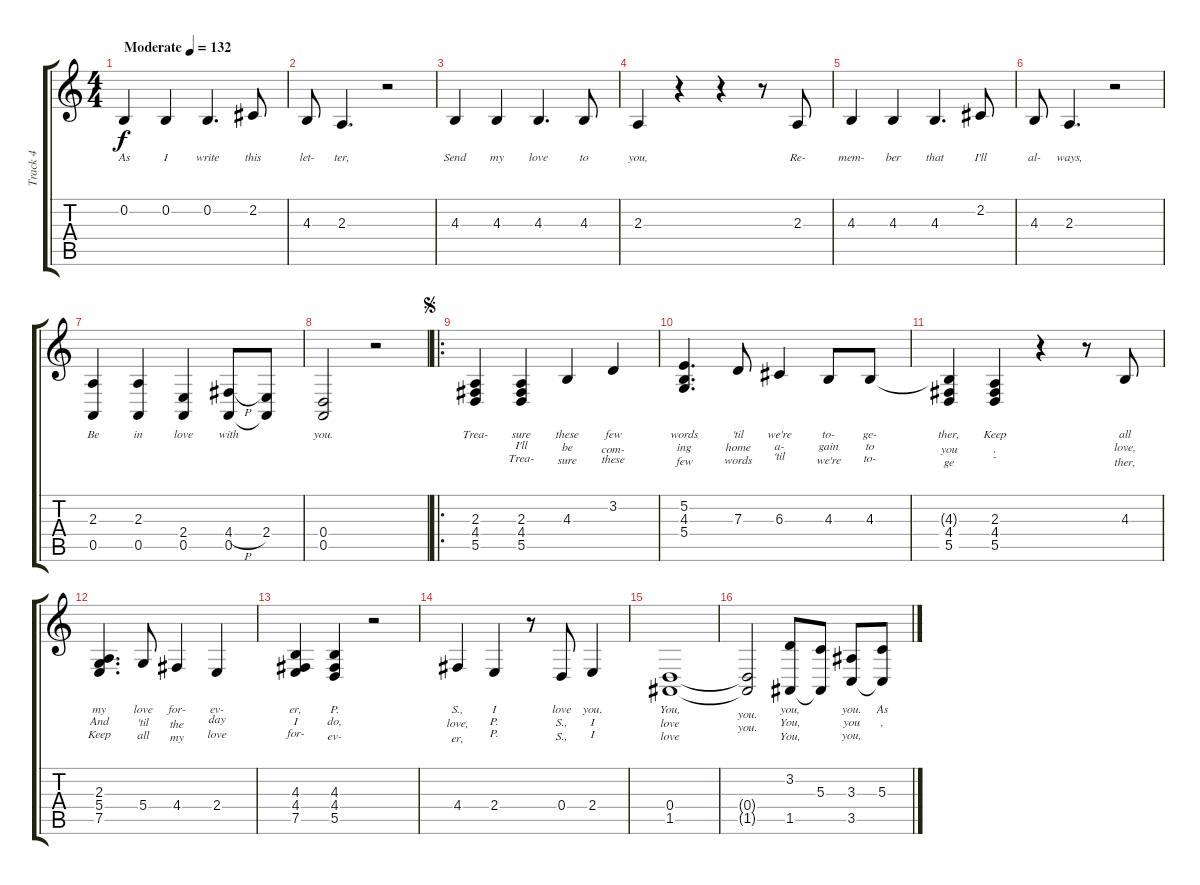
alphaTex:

\track ("Track 4" "Track 4") {instrument altosax}
\staff {score tabs}
\tuning (E4 B3 G3 D3 A2 E2) {hide}
\ts (4 4)
\tempo (132 "Moderate")
\clef g2
\ks c
0.2.4{lyrics (0 "As") lyrics (1 "") lyrics (2 "") lyrics (3 "") lyrics (4 "") dy f instrument altosax} 0.2.4{lyrics (0 "I") lyrics (1 "") lyrics (2 "") lyrics (3 "") lyrics (4 "")} 0.2.4{d lyrics (0 "write") lyrics (1 "") lyrics (2 "") lyrics (3 "") lyrics (4 "")} 2.2.8{lyrics (0 "this") lyrics (1 "") lyrics (2 "") lyrics (3 "") lyrics (4 "")} |
4.3.8{lyrics (0 "let-") lyrics (1 "") lyrics (2 "") lyrics (3 "") lyrics (4 "")} 2.3.4{d lyrics (0 "ter,") lyrics (1 "") lyrics (2 "") lyrics (3 "") lyrics (4 "")} r.2 |
4.3.4{lyrics (0 "Send") lyrics (1 "") lyrics (2 "") lyrics (3 "") lyrics (4 "")} 4.3.4{lyrics (0 "my") lyrics (1 "") lyrics (2 "") lyrics (3 "") lyrics (4 "")} 4.3.4{d lyrics (0 "love") lyrics (1 "") lyrics (2 "") lyrics (3 "") lyrics (4 "")} 4.3.8{lyrics (0 "to") lyrics (1 "") lyrics (2 "") lyrics (3 "") lyrics (4 "")} |
2.3.4{lyrics (0 "you,") lyrics (1 "") lyrics (2 "") lyrics (3 "") lyrics (4 "")} r.4 r.4 r.8 2.3.8{lyrics (0 "Re-") lyrics (1 "") lyrics (2 "") lyrics (3 "") lyrics (4 "")} |
4.3.4{lyrics (0 "mem-") lyrics (1 "") lyrics (2 "") lyrics (3 "") lyrics (4 "")} 4.3.4{lyrics (0 "ber") lyrics (1 "") lyrics (2 "") lyrics (3 "") lyrics (4 "")} 4.3.4{d lyrics (0 "that") lyrics (1 "") lyrics (2 "") lyrics (3 "") lyrics (4 "")} 2.2.8{lyrics (0 "I'll") lyrics (1 "") lyrics (2 "") lyrics (3 "") lyrics (4 "")} |
4.3.8{lyrics (0 "al-") lyrics (1 "") lyrics (2 "") lyrics (3 "") lyrics (4 "")} 2.3.4{d lyrics (0 "ways,") lyrics (1 "") lyrics (2 "") lyrics (3 "") lyrics (4 "")} r.2 |
(2.3 0.5).4{lyrics (0 "Be") lyrics (1 "") lyrics (2 "") lyrics (3 "") lyrics (4 "")} (2.3 0.5).4{lyrics (0 "in") lyrics (1 "") lyrics (2 "") lyrics (3 "") lyrics (4 "")} (2.4 0.5).4{lyrics (0 "love") lyrics (1 "") lyrics (2 "") lyrics (3 "") lyrics (4 "")} (4.4{h} 0.5).8{lyrics (0 "with") lyrics (1 "") lyrics (2 "") lyrics (3 "") lyrics (4 "")} (2.4 0.5{t}).8{lyrics (0 "") lyrics (1 "") lyrics (2 "") lyrics (3 "") lyrics (4 "")} |
(0.4 0.5).2{lyrics (0 "you.") lyrics (1 "") lyrics (2 "") lyrics (3 "") lyrics (4 "")} r.2 |
\ro
\jump segno
(2.3 4.4 5.5).4{lyrics (0 "Trea-") lyrics (1 "") lyrics (2 "") lyrics (3 "") lyrics (4 "")} (2.3 4.4 5.5).4{lyrics (0 "sure") lyrics (1 "I'll") lyrics (2 "Trea-") lyrics (3 "") lyrics (4 "")} 4.3.4{lyrics (0 "these") lyrics (1 "be") lyrics (2 "sure") lyrics (3 "") lyrics (4 "")} 3.2.4{lyrics (0 "few") lyrics (1 "com-") lyrics (2 "these") lyrics (3 "") lyrics (4 "")} |
(5.2 4.3 5.4).4{d lyrics (0 "words") lyrics (1 "ing") lyrics (2 "few") lyrics (3 "") lyrics (4 "")} 7.3.8{lyrics (0 "'til") lyrics (1 "home") lyrics (2 "words") lyrics (3 "") lyrics (4 "")} 6.3.4{lyrics (0 "we're") lyrics (1 "a-") lyrics (2 "'til") lyrics (3 "") lyrics (4 "")} 4.3.8{lyrics (0 "to-") lyrics (1 "gain") lyrics (2 "we're") lyrics (3 "") lyrics (4 "")} 4.3.8{lyrics (0 "ge-") lyrics (1 "to") lyrics (2 "to-") lyrics (3 "") lyrics (4 "")} |
(4.3{t} 4.4 5.5).4{lyrics (0 "ther,") lyrics (1 "you") lyrics (2 "ge") lyrics (3 "") lyrics (4 "")} (2.3 4.4 5.5).4{lyrics (0 "Keep") lyrics (1 ",") lyrics (2 "-") lyrics (3 "") lyrics (4 "")} r.4 r.8 4.3.8{lyrics (0 "all") lyrics (1 "love,") lyrics (2 "ther,") lyrics (3 "") lyrics (4 "")} |
(2.3 5.4 7.5).4{d lyrics (0 "my") lyrics (1 "And") lyrics (2 "Keep") lyrics (3 "") lyrics (4 "")} 5.4.8{lyrics (0 "love") lyrics (1 "'til") lyrics (2 "all") lyrics (3 "") lyrics (4 "")} 4.4.4{lyrics (0 "for-") lyrics (1 "the") lyrics (2 "my") lyrics (3 "") lyrics (4 "")} 2.4.4{lyrics (0 "ev-") lyrics (1 "day") lyrics (2 "love") lyrics (3 "") lyrics (4 "")} |
(4.3 4.4 7.5).4{lyrics (0 "er,") lyrics (1 "I") lyrics (2 "for-") lyrics (3 "") lyrics (4 "")} (4.3 4.4 5.5).4{lyrics (0 "P.") lyrics (1 "do,") lyrics (2 "ev-") lyrics (3 "") lyrics (4 "")} r.2 |
4.4.4{lyrics (0 "S.,") lyrics (1 "love,") lyrics (2 "er,") lyrics (3 "") lyrics (4 "")} 2.4.4{lyrics (0 "I") lyrics (1 "P.") lyrics (2 "P.") lyrics (3 "") lyrics (4 "")} r.8 0.4.8{lyrics (0 "love") lyrics (1 "S.,") lyrics (2 "S.,") lyrics (3 "") lyrics (4 "")} 2.4.4{lyrics (0 "you.") lyrics (1 "I") lyrics (2 "I") lyrics (3 "") lyrics (4 "")} |
(0.4 1.5).1{lyrics (0 "You,") lyrics (1 "love") lyrics (2 "love") lyrics (3 "") lyrics (4 "")} |
(0.4{t} 1.5{t}).2{lyrics (0 "") lyrics (1 "you.") lyrics (2 "you.") lyrics (3 "") lyrics (4 "")} (3.2 1.5).8{lyrics (0 "you,") lyrics (1 "You,") lyrics (2 "You,") lyrics (3 "") lyrics (4 "")} (5.3 1.5{t}).8{lyrics (0 "") lyrics (1 "") lyrics (2 "") lyrics (3 "") lyrics (4 "")} (3.3 3.5).8{lyrics (0 "you.") lyrics (1 "you") lyrics (2 "you,") lyrics (3 "") lyrics (4 "")} (5.3 3.5{t}).8{lyrics (0 "As") lyrics (1 ",") lyrics (2 "") lyrics (3 "") lyrics (4 "")}
